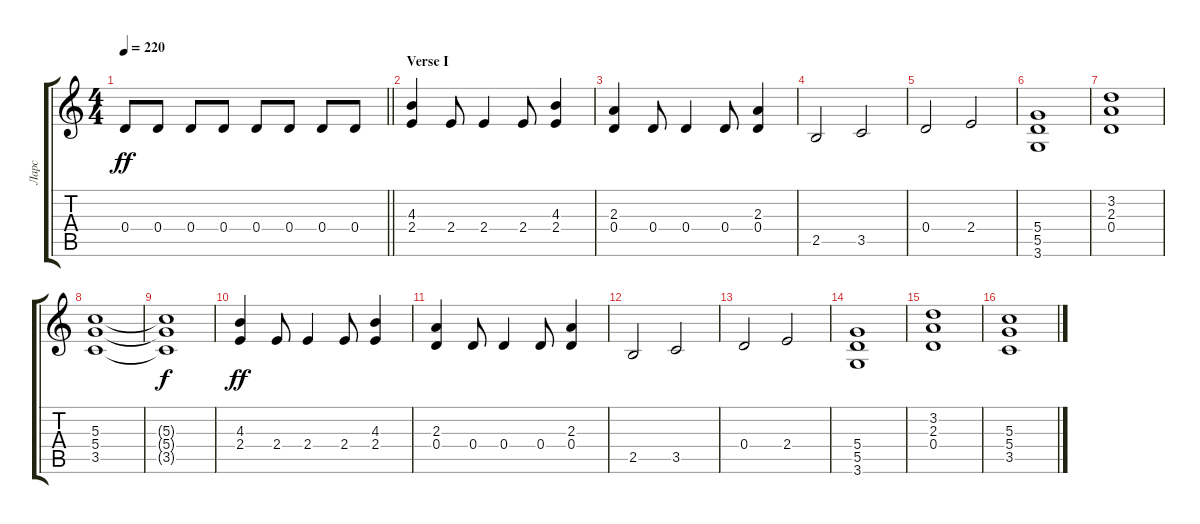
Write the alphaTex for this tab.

\track ("Ларс" "Ларс") {instrument distortionguitar}
\staff {score tabs}
\tuning (E4 B3 G3 D3 A2 E2) {hide}
\ts (4 4)
\tempo 220
\clef g2
\barLineRight lightlight
\ks c
0.4.8{dy ff} 0.4.8 0.4.8 0.4.8 0.4.8 0.4.8 0.4.8 0.4.8 |
\section ("" "Verse I")
(4.3 2.4).4 2.4.8 2.4.4 2.4.8 (4.3 2.4).4 |
(2.3 0.4).4 0.4.8 0.4.4 0.4.8 (2.3 0.4).4 |
2.5.2 3.5.2 |
0.4.2 2.4.2 |
(5.4 5.5 3.6).1 |
(3.2 2.3 0.4).1 |
(5.3 5.4 3.5).1 |
(5.3{t} 5.4{t} 3.5{t}).1{dy f} |
(4.3 2.4).4{dy ff} 2.4.8 2.4.4 2.4.8 (4.3 2.4).4 |
(2.3 0.4).4 0.4.8 0.4.4 0.4.8 (2.3 0.4).4 |
2.5.2 3.5.2 |
0.4.2 2.4.2 |
(5.4 5.5 3.6).1 |
(3.2 2.3 0.4).1 |
(5.3 5.4 3.5).1
